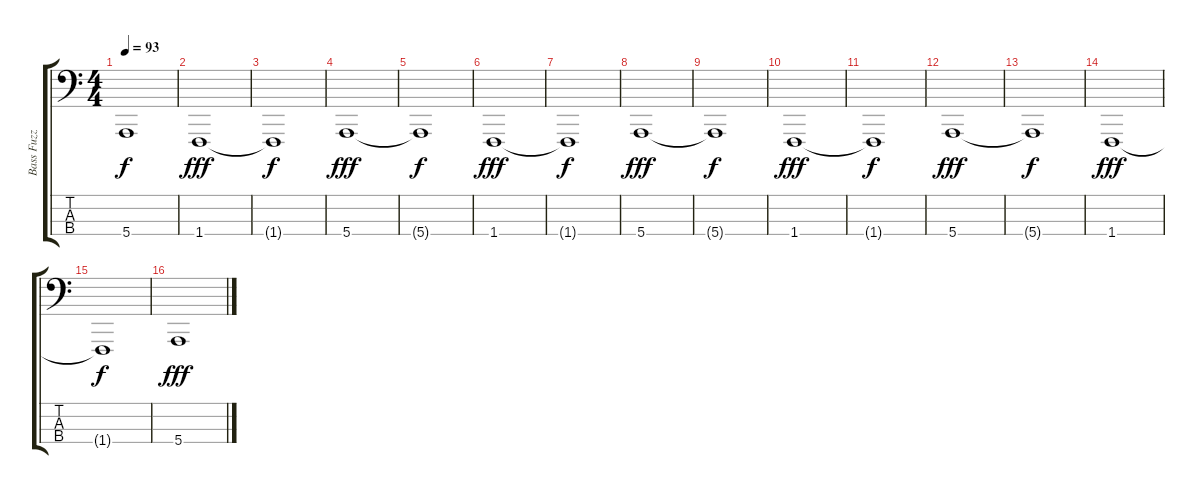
\track ("Bass Fuzz" "Bass Fuzz") {instrument lead2sawtooth}
\staff {score tabs}
\tuning (G2 D2 A1 E1) {hide}
\ts (4 4)
\tempo 93
\clef f4
\ks c
5.4{t}.1{dy f} |
1.4.1{dy fff} |
1.4{t}.1{dy f} |
5.4.1{dy fff} |
5.4{t}.1{dy f} |
1.4.1{dy fff} |
1.4{t}.1{dy f} |
5.4.1{dy fff} |
5.4{t}.1{dy f} |
1.4.1{dy fff} |
1.4{t}.1{dy f} |
5.4.1{dy fff} |
5.4{t}.1{dy f} |
1.4.1{dy fff} |
1.4{t}.1{dy f} |
5.4.1{dy fff}
